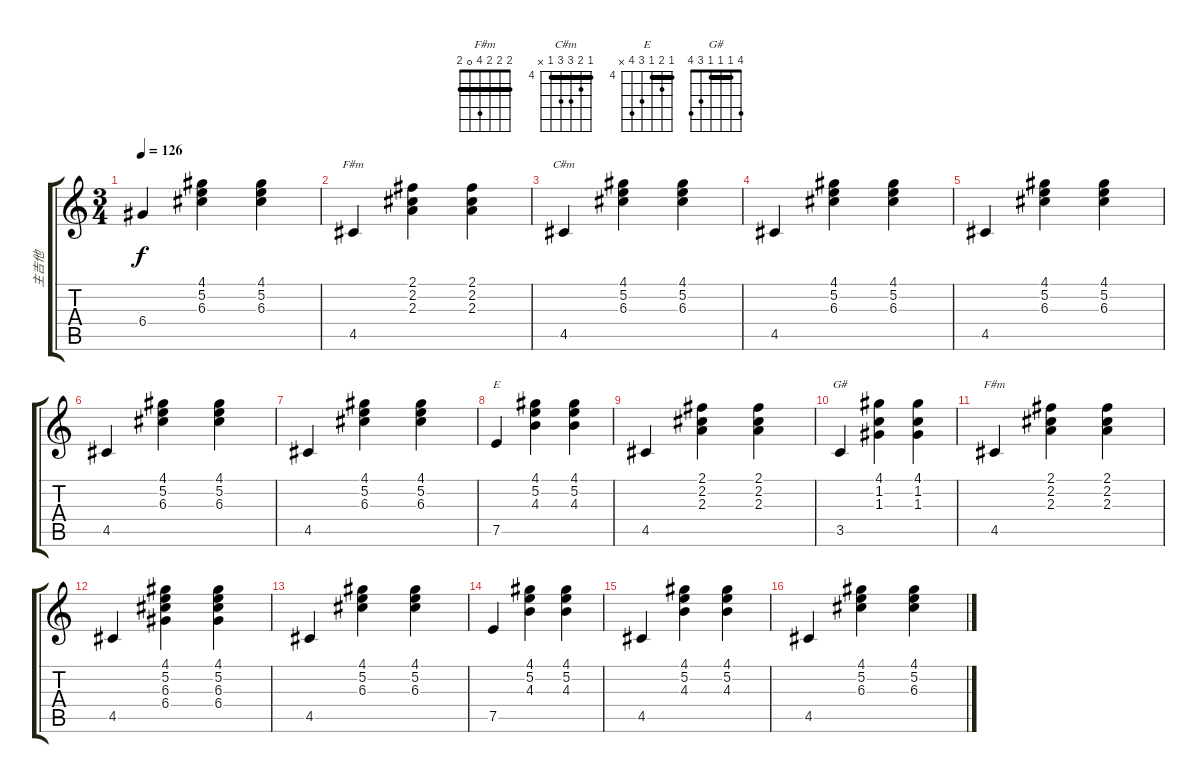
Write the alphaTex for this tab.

\track ("主吉他" "主吉他") {instrument acousticguitarsteel}
\staff {score tabs}
\tuning (E4 B3 G3 D3 A2 E2) {hide}
\chord ("F#m" 2 2 2 4 4 2) {barre 2}
\chord ("C#m" 4 5 6 6 4 x) {firstfret 4 barre 4}
\chord ("E" 4 5 4 6 7 x) {firstfret 4 barre 4}
\chord ("G#" 4 1 1 1 3 4) {barre 1}
\chord ("F#m" 2 2 2 4 0 2) {barre 2}
\ts (3 4)
\tempo 126
\clef g2
\ks c
6.4.4{dy f} (4.1 5.2 6.3).4 (4.1 5.2 6.3).4 |
4.5.4{ch "F#m"} (2.1 2.2 2.3).4 (2.1 2.2 2.3).4 |
4.5.4{ch "C#m"} (4.1 5.2 6.3).4 (4.1 5.2 6.3).4 |
4.5.4 (4.1 5.2 6.3).4 (4.1 5.2 6.3).4 |
4.5.4 (4.1 5.2 6.3).4 (4.1 5.2 6.3).4 |
4.5.4 (4.1 5.2 6.3).4 (4.1 5.2 6.3).4 |
4.5.4 (4.1 5.2 6.3).4 (4.1 5.2 6.3).4 |
7.5.4{ch "E"} (4.1 5.2 4.3).4 (4.1 5.2 4.3).4 |
4.5.4 (2.1 2.2 2.3).4 (2.1 2.2 2.3).4 |
3.5.4{ch "G#"} (4.1 1.2 1.3).4 (4.1 1.2 1.3).4 |
4.5.4{ch "F#m"} (2.1 2.2 2.3).4 (2.1 2.2 2.3).4 |
4.5.4 (4.1 5.2 6.3 6.4).4 (4.1 5.2 6.3 6.4).4 |
4.5.4 (4.1 5.2 6.3).4 (4.1 5.2 6.3).4 |
7.5.4 (4.1 5.2 4.3).4 (4.1 5.2 4.3).4 |
4.5.4 (4.1 5.2 4.3).4 (4.1 5.2 4.3).4 |
4.5.4 (4.1 5.2 6.3).4 (4.1 5.2 6.3).4
